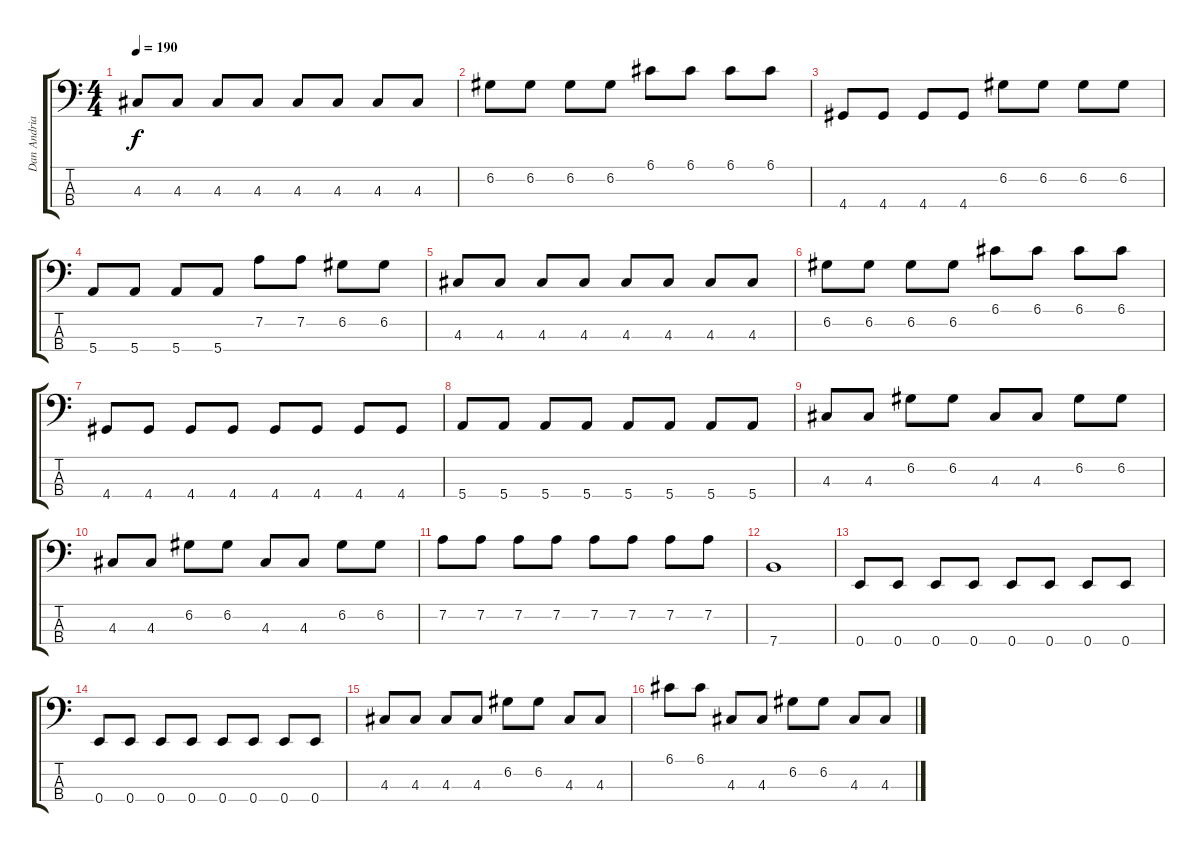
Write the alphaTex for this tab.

\track ("Dan Andriano" "Dan Andria") {instrument electricbasspick}
\staff {score tabs}
\tuning (G2 D2 A1 E1) {hide}
\ts (4 4)
\tempo 190
\clef f4
\ks c
4.3.8{dy f} 4.3.8 4.3.8 4.3.8 4.3.8 4.3.8 4.3.8 4.3.8 |
6.2.8 6.2.8 6.2.8 6.2.8 6.1.8 6.1.8 6.1.8 6.1.8 |
4.4.8 4.4.8 4.4.8 4.4.8 6.2.8 6.2.8 6.2.8 6.2.8 |
5.4.8 5.4.8 5.4.8 5.4.8 7.2.8 7.2.8 6.2.8 6.2.8 |
4.3.8 4.3.8 4.3.8 4.3.8 4.3.8 4.3.8 4.3.8 4.3.8 |
6.2.8 6.2.8 6.2.8 6.2.8 6.1.8 6.1.8 6.1.8 6.1.8 |
4.4.8 4.4.8 4.4.8 4.4.8 4.4.8 4.4.8 4.4.8 4.4.8 |
5.4.8 5.4.8 5.4.8 5.4.8 5.4.8 5.4.8 5.4.8 5.4.8 |
4.3.8 4.3.8 6.2.8 6.2.8 4.3.8 4.3.8 6.2.8 6.2.8 |
4.3.8 4.3.8 6.2.8 6.2.8 4.3.8 4.3.8 6.2.8 6.2.8 |
7.2.8 7.2.8 7.2.8 7.2.8 7.2.8 7.2.8 7.2.8 7.2.8 |
7.4.1 |
0.4.8 0.4.8 0.4.8 0.4.8 0.4.8 0.4.8 0.4.8 0.4.8 |
0.4.8 0.4.8 0.4.8 0.4.8 0.4.8 0.4.8 0.4.8 0.4.8 |
4.3.8 4.3.8 4.3.8 4.3.8 6.2.8 6.2.8 4.3.8 4.3.8 |
6.1.8 6.1.8 4.3.8 4.3.8 6.2.8 6.2.8 4.3.8 4.3.8
